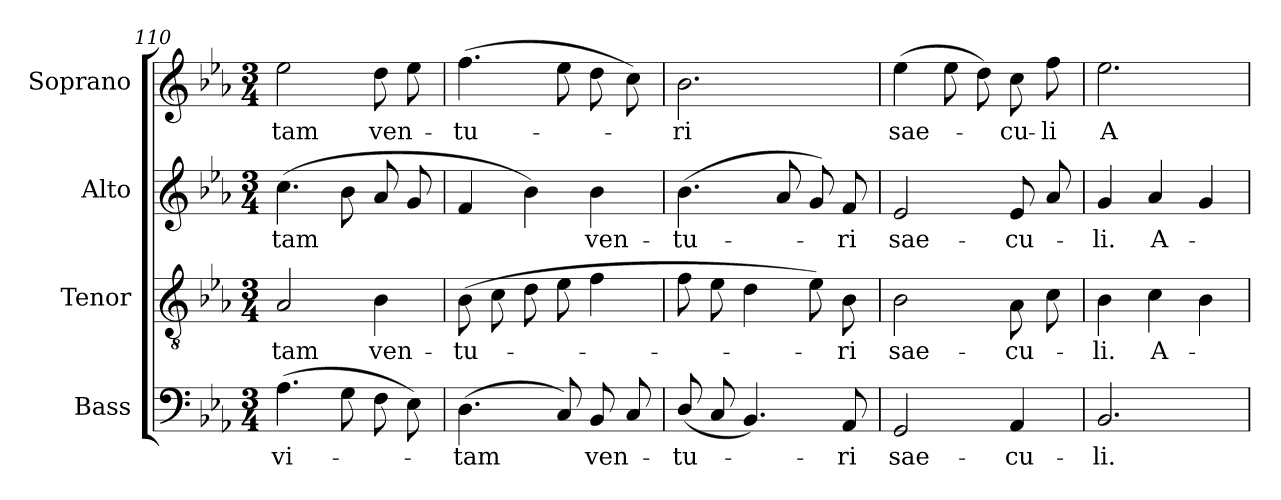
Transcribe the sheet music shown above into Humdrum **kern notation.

**kern	**text	**kern	**text	**kern	**text	**kern	**text
*part4	*part4	*part3	*part3	*part2	*part2	*part1	*part1
*staff4	*staff4	*staff3	*staff3	*staff2	*staff2	*staff1	*staff1
*I"Bass	*	*I"Tenor	*	*I"Alto	*	*I"Soprano	*
*I'B.	*	*I'T.	*	*I'A.	*	*I'S.	*
!!LO:LB:g=z
*clefF4	*	*clefGv2	*	*clefG2	*	*clefG2	*
*	*	*ITrd7c12	*	*	*	*	*
*k[b-e-a-]	*	*k[b-e-a-]	*	*k[b-e-a-]	*	*k[b-e-a-]	*
*E-:	*	*E-:	*	*E-:	*	*E-:	*
*M3/4	*	*M3/4	*	*M3/4	*	*M3/4	*
=110	=110	=110	=110	=110	=110	=110	=110
!	!LO:LY:b:color=#000000	!	!	!	!	!	!
!	!	!	!LO:LY:b:color=#000000	!	!	!	!
!	!	!	!	!	!LO:LY:b:color=#000000	!	!
!	!	!	!	!	!	!	!LO:LY:b:color=#000000
(4.A-i\	vi-	2AA-i/	-tam	(4.cci\	-tam	2ee-i\	-tam
8Gi\	.	.	.	8b-i\	.	.	.
!	!	!	!LO:LY:b:color=#000000	!	!	!	!
!	!	!	!	!	!	!	!LO:LY:b:color=#000000
8Fi\	.	4BB-i\	ven-	8a-i/	.	8ddi\	ven-
8E-i\)	.	.	.	8gi/	.	8ee-i\	.
=111	=111	=111	=111	=111	=111	=111	=111
!	!LO:LY:b:color=#000000	!	!	!	!	!	!
!	!	!	!LO:LY:b:color=#000000	!	!	!	!
!	!	!	!	!	!	!	!LO:LY:b:color=#000000
(4.Di\	-tam	(8BB-i\	-tu-	4fi/	.	(4.ffi\	-tu-
.	.	8Ci\	.	.	.	.	.
.	.	8Di\	.	4b-i\)	.	.	.
8Ci/)	.	8E-i\	.	.	.	8ee-i\	.
!	!LO:LY:b:color=#000000	!	!	!	!	!	!
!	!	!	!	!	!LO:LY:b:color=#000000	!	!
8BB-i/	ven-	4Fi\	.	4b-i\	ven-	8ddi\	.
8Ci/	.	.	.	.	.	8cci\)	.
=112	=112	=112	=112	=112	=112	=112	=112
!	!LO:LY:b:color=#000000	!	!	!	!	!	!
!	!	!	!	!	!LO:LY:b:color=#000000	!	!
!	!	!	!	!	!	!	!LO:LY:b:color=#000000
(8Di/	-tu-	8Fi\	.	(4.b-i\	-tu-	2.b-i\	-ri
8Ci/	.	8E-i\	.	.	.	.	.
4.BB-i/)	.	4Di\	.	.	.	.	.
.	.	.	.	8a-i/	.	.	.
.	.	8E-i\)	.	8gi/)	.	.	.
!	!LO:LY:b:color=#000000	!	!	!	!	!	!
!	!	!	!LO:LY:b:color=#000000	!	!	!	!
!	!	!	!	!	!LO:LY:b:color=#000000	!	!
8AA-i/	-ri	8BB-i\	-ri	8fi/	-ri	.	.
=113	=113	=113	=113	=113	=113	=113	=113
!	!LO:LY:b:color=#000000	!	!	!	!	!	!
!	!	!	!LO:LY:b:color=#000000	!	!	!	!
!	!	!	!	!	!LO:LY:b:color=#000000	!	!
!	!	!	!	!	!	!	!LO:LY:b:color=#000000
2GGi/	sae-	2BB-i\	sae-	2e-i/	sae-	(4ee-i\	sae-
.	.	.	.	.	.	8ee-i\	.
.	.	.	.	.	.	8ddi\)	.
!	!LO:LY:b:color=#000000	!	!	!	!	!	!
!	!	!	!LO:LY:b:color=#000000	!	!	!	!
!	!	!	!	!	!LO:LY:b:color=#000000	!	!
!	!	!	!	!	!	!	!LO:LY:b:color=#000000
4AA-i/	-cu-	8AA-i\	-cu-	8e-i/	-cu-	8cci\	-cu-
!	!	!	!	!	!	!	!LO:LY:b:color=#000000
.	.	8Ci\	.	8a-i/	.	8ffi\	-li
=114	=114	=114	=114	=114	=114	=114	=114
!	!LO:LY:b:color=#000000	!	!	!	!	!	!
!	!	!	!LO:LY:b:color=#000000	!	!	!	!
!	!	!	!	!	!LO:LY:b:color=#000000	!	!
!	!	!	!	!	!	!	!LO:LY:b:color=#000000
2.BB-i/	-li.	4BB-i\	-li.	4gi/	-li.	2.ee-i\	A-
!	!	!	!LO:LY:b:color=#000000	!	!	!	!
!	!	!	!	!	!LO:LY:b:color=#000000	!	!
.	.	4Ci\	A-	4a-i/	A-	.	.
.	.	4BB-i\	.	4gi/	.	.	.
=	=	=	=	=	=	=	=
*-	*-	*-	*-	*-	*-	*-	*-
